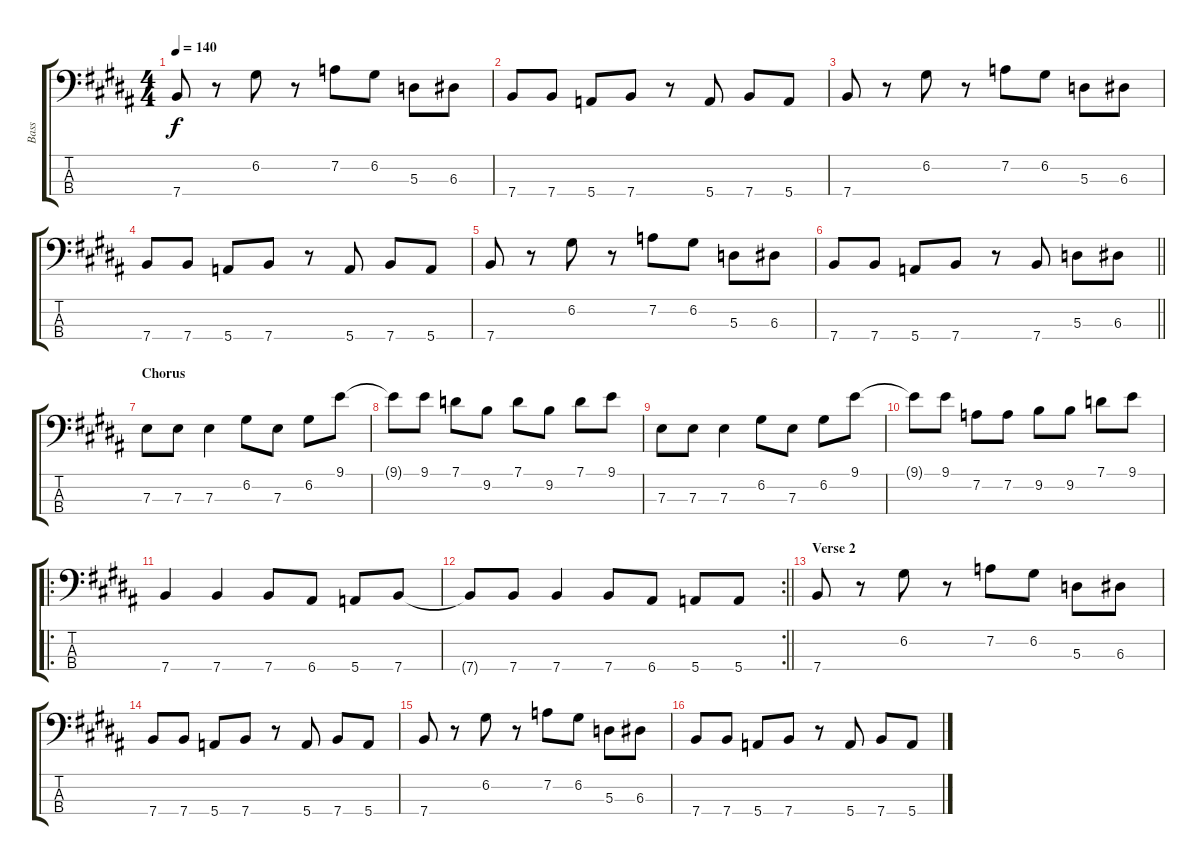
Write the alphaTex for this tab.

\track ("Bass" "Bass") {instrument electricbassfinger}
\staff {score tabs}
\tuning (G2 D2 A1 E1) {hide}
\ts (4 4)
\tempo 140
\clef f4
\ks b
7.4.8{dy f} r.8 6.2.8 r.8 7.2.8 6.2.8 5.3.8 6.3.8 |
7.4.8 7.4.8 5.4.8 7.4.8 r.8 5.4.8 7.4.8 5.4.8 |
7.4.8 r.8 6.2.8 r.8 7.2.8 6.2.8 5.3.8 6.3.8 |
7.4.8 7.4.8 5.4.8 7.4.8 r.8 5.4.8 7.4.8 5.4.8 |
7.4.8 r.8 6.2.8 r.8 7.2.8 6.2.8 5.3.8 6.3.8 |
\barLineRight lightlight
7.4.8 7.4.8 5.4.8 7.4.8 r.8 7.4.8 5.3.8 6.3.8 |
\section ("" "Chorus")
7.3.8 7.3.8 7.3.4 6.2.8 7.3.8 6.2.8 9.1.8 |
9.1{t}.8 9.1.8 7.1.8 9.2.8 7.1.8 9.2.8 7.1.8 9.1.8 |
7.3.8 7.3.8 7.3.4 6.2.8 7.3.8 6.2.8 9.1.8 |
9.1{t}.8 9.1.8 7.2.8 7.2.8 9.2.8 9.2.8 7.1.8 9.1.8 |
\ro
7.4.4 7.4.4 7.4.8 6.4.8 5.4.8 7.4.8 |
\rc 2
\barLineRight lightlight
7.4{t}.8 7.4.8 7.4.4 7.4.8 6.4.8 5.4.8 5.4.8 |
\section ("" "Verse 2")
7.4.8 r.8 6.2.8 r.8 7.2.8 6.2.8 5.3.8 6.3.8 |
7.4.8 7.4.8 5.4.8 7.4.8 r.8 5.4.8 7.4.8 5.4.8 |
7.4.8 r.8 6.2.8 r.8 7.2.8 6.2.8 5.3.8 6.3.8 |
7.4.8 7.4.8 5.4.8 7.4.8 r.8 5.4.8 7.4.8 5.4.8
